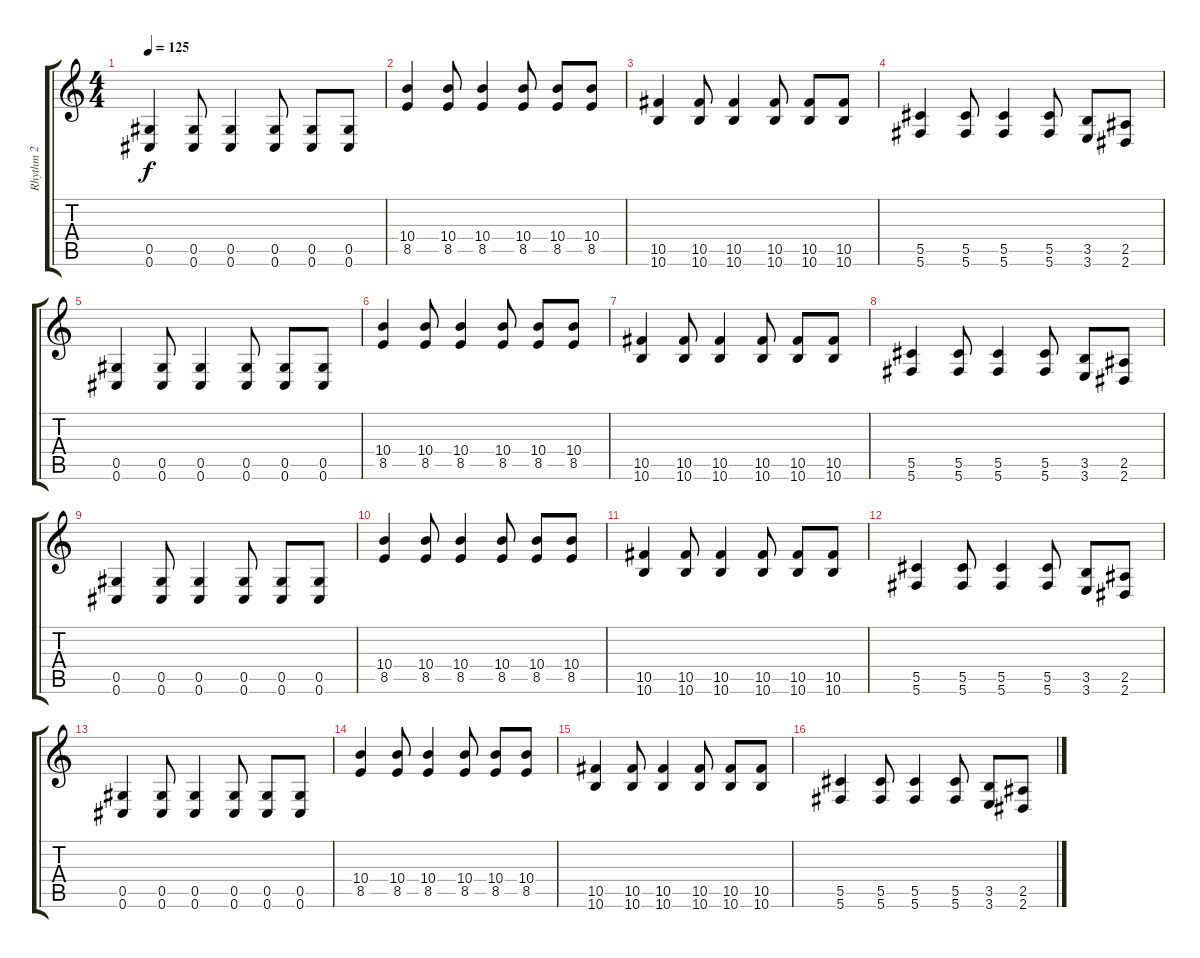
\track ("Rhythm 2" "Rhythm 2") {instrument distortionguitar}
\staff {score tabs}
\tuning (Eb4 Bb3 Gb3 Db3 Ab2 Db2) {hide}
\ts (4 4)
\tempo 125
\clef g2
\ks c
(0.5 0.6).4{dy f} (0.5 0.6).8 (0.5 0.6).4 (0.5 0.6).8 (0.5 0.6).8 (0.5 0.6).8 |
(10.4 8.5).4 (10.4 8.5).8 (10.4 8.5).4 (10.4 8.5).8 (10.4 8.5).8 (10.4 8.5).8 |
(10.5 10.6).4 (10.5 10.6).8 (10.5 10.6).4 (10.5 10.6).8 (10.5 10.6).8 (10.5 10.6).8 |
(5.5 5.6).4 (5.5 5.6).8 (5.5 5.6).4 (5.5 5.6).8 (3.5 3.6).8 (2.5 2.6).8 |
(0.5 0.6).4 (0.5 0.6).8 (0.5 0.6).4 (0.5 0.6).8 (0.5 0.6).8 (0.5 0.6).8 |
(10.4 8.5).4 (10.4 8.5).8 (10.4 8.5).4 (10.4 8.5).8 (10.4 8.5).8 (10.4 8.5).8 |
(10.5 10.6).4 (10.5 10.6).8 (10.5 10.6).4 (10.5 10.6).8 (10.5 10.6).8 (10.5 10.6).8 |
(5.5 5.6).4 (5.5 5.6).8 (5.5 5.6).4 (5.5 5.6).8 (3.5 3.6).8 (2.5 2.6).8 |
(0.5 0.6).4 (0.5 0.6).8 (0.5 0.6).4 (0.5 0.6).8 (0.5 0.6).8 (0.5 0.6).8 |
(10.4 8.5).4 (10.4 8.5).8 (10.4 8.5).4 (10.4 8.5).8 (10.4 8.5).8 (10.4 8.5).8 |
(10.5 10.6).4 (10.5 10.6).8 (10.5 10.6).4 (10.5 10.6).8 (10.5 10.6).8 (10.5 10.6).8 |
(5.5 5.6).4 (5.5 5.6).8 (5.5 5.6).4 (5.5 5.6).8 (3.5 3.6).8 (2.5 2.6).8 |
(0.5 0.6).4 (0.5 0.6).8 (0.5 0.6).4 (0.5 0.6).8 (0.5 0.6).8 (0.5 0.6).8 |
(10.4 8.5).4 (10.4 8.5).8 (10.4 8.5).4 (10.4 8.5).8 (10.4 8.5).8 (10.4 8.5).8 |
(10.5 10.6).4 (10.5 10.6).8 (10.5 10.6).4 (10.5 10.6).8 (10.5 10.6).8 (10.5 10.6).8 |
(5.5 5.6).4 (5.5 5.6).8 (5.5 5.6).4 (5.5 5.6).8 (3.5 3.6).8 (2.5 2.6).8
